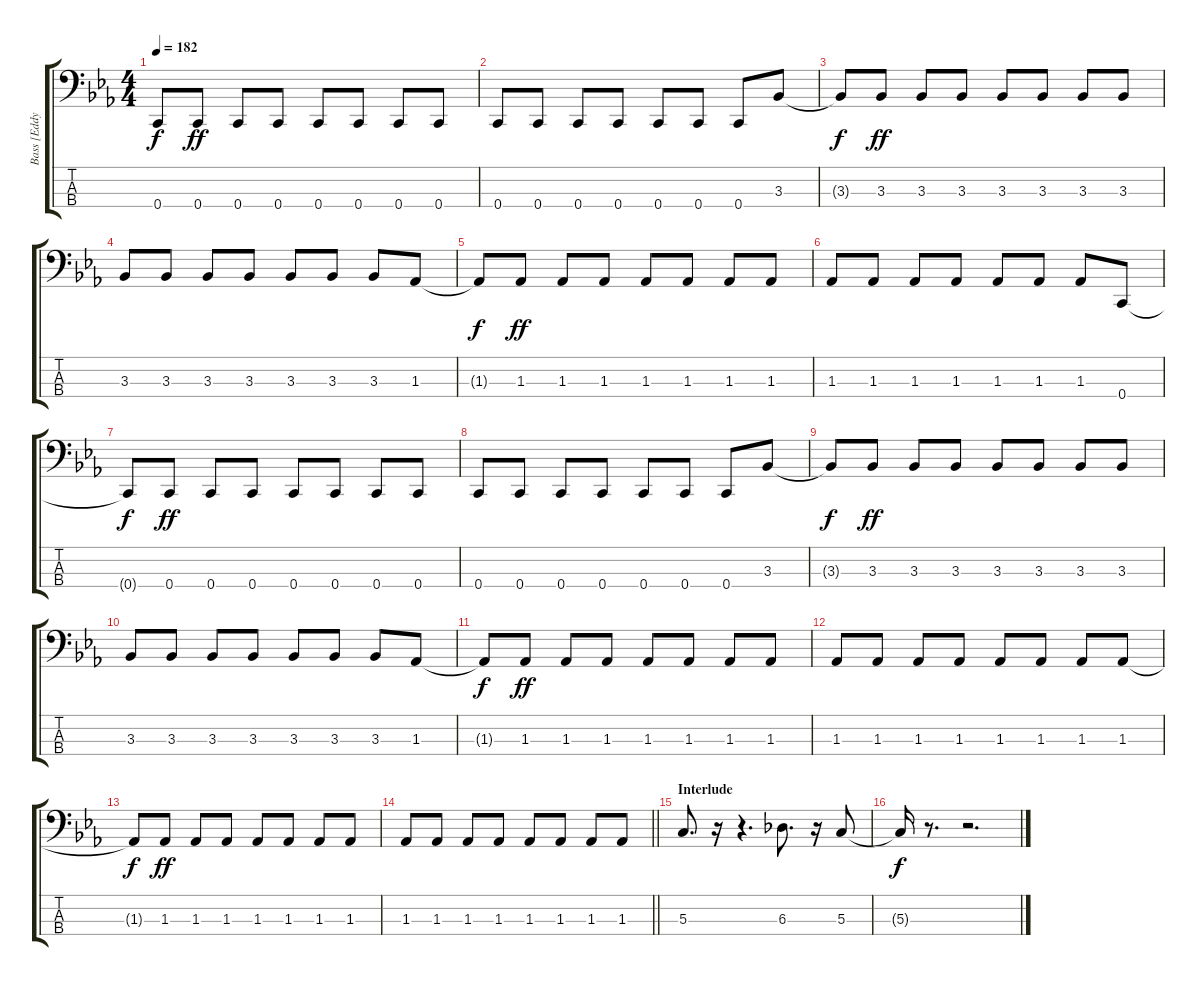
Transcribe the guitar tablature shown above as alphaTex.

\track ("Bass [Eddy]" "Bass [Eddy") {instrument electricbasspick}
\staff {score tabs}
\tuning (F2 C2 G1 C1) {hide}
\ts (4 4)
\tempo 182
\clef f4
\ks eb
0.4{t}.8{dy f} 0.4.8{dy ff} 0.4.8 0.4.8 0.4.8 0.4.8 0.4.8 0.4.8 |
0.4.8 0.4.8 0.4.8 0.4.8 0.4.8 0.4.8 0.4.8 3.3.8 |
3.3{t}.8{dy f} 3.3.8{dy ff} 3.3.8 3.3.8 3.3.8 3.3.8 3.3.8 3.3.8 |
3.3.8 3.3.8 3.3.8 3.3.8 3.3.8 3.3.8 3.3.8 1.3.8 |
1.3{t}.8{dy f} 1.3.8{dy ff} 1.3.8 1.3.8 1.3.8 1.3.8 1.3.8 1.3.8 |
1.3.8 1.3.8 1.3.8 1.3.8 1.3.8 1.3.8 1.3.8 0.4.8 |
0.4{t}.8{dy f} 0.4.8{dy ff} 0.4.8 0.4.8 0.4.8 0.4.8 0.4.8 0.4.8 |
0.4.8 0.4.8 0.4.8 0.4.8 0.4.8 0.4.8 0.4.8 3.3.8 |
3.3{t}.8{dy f} 3.3.8{dy ff} 3.3.8 3.3.8 3.3.8 3.3.8 3.3.8 3.3.8 |
3.3.8 3.3.8 3.3.8 3.3.8 3.3.8 3.3.8 3.3.8 1.3.8 |
1.3{t}.8{dy f} 1.3.8{dy ff} 1.3.8 1.3.8 1.3.8 1.3.8 1.3.8 1.3.8 |
1.3.8 1.3.8 1.3.8 1.3.8 1.3.8 1.3.8 1.3.8 1.3.8 |
1.3{t}.8{dy f} 1.3.8{dy ff} 1.3.8 1.3.8 1.3.8 1.3.8 1.3.8 1.3.8 |
\barLineRight lightlight
1.3.8 1.3.8 1.3.8 1.3.8 1.3.8 1.3.8 1.3.8 1.3.8 |
\section ("" "Interlude")
5.3.8{d} r.16 r.4{d} 6.3.8{d} r.16 5.3.8 |
5.3{t}.16{dy f} r.8{d} r.2{d}
